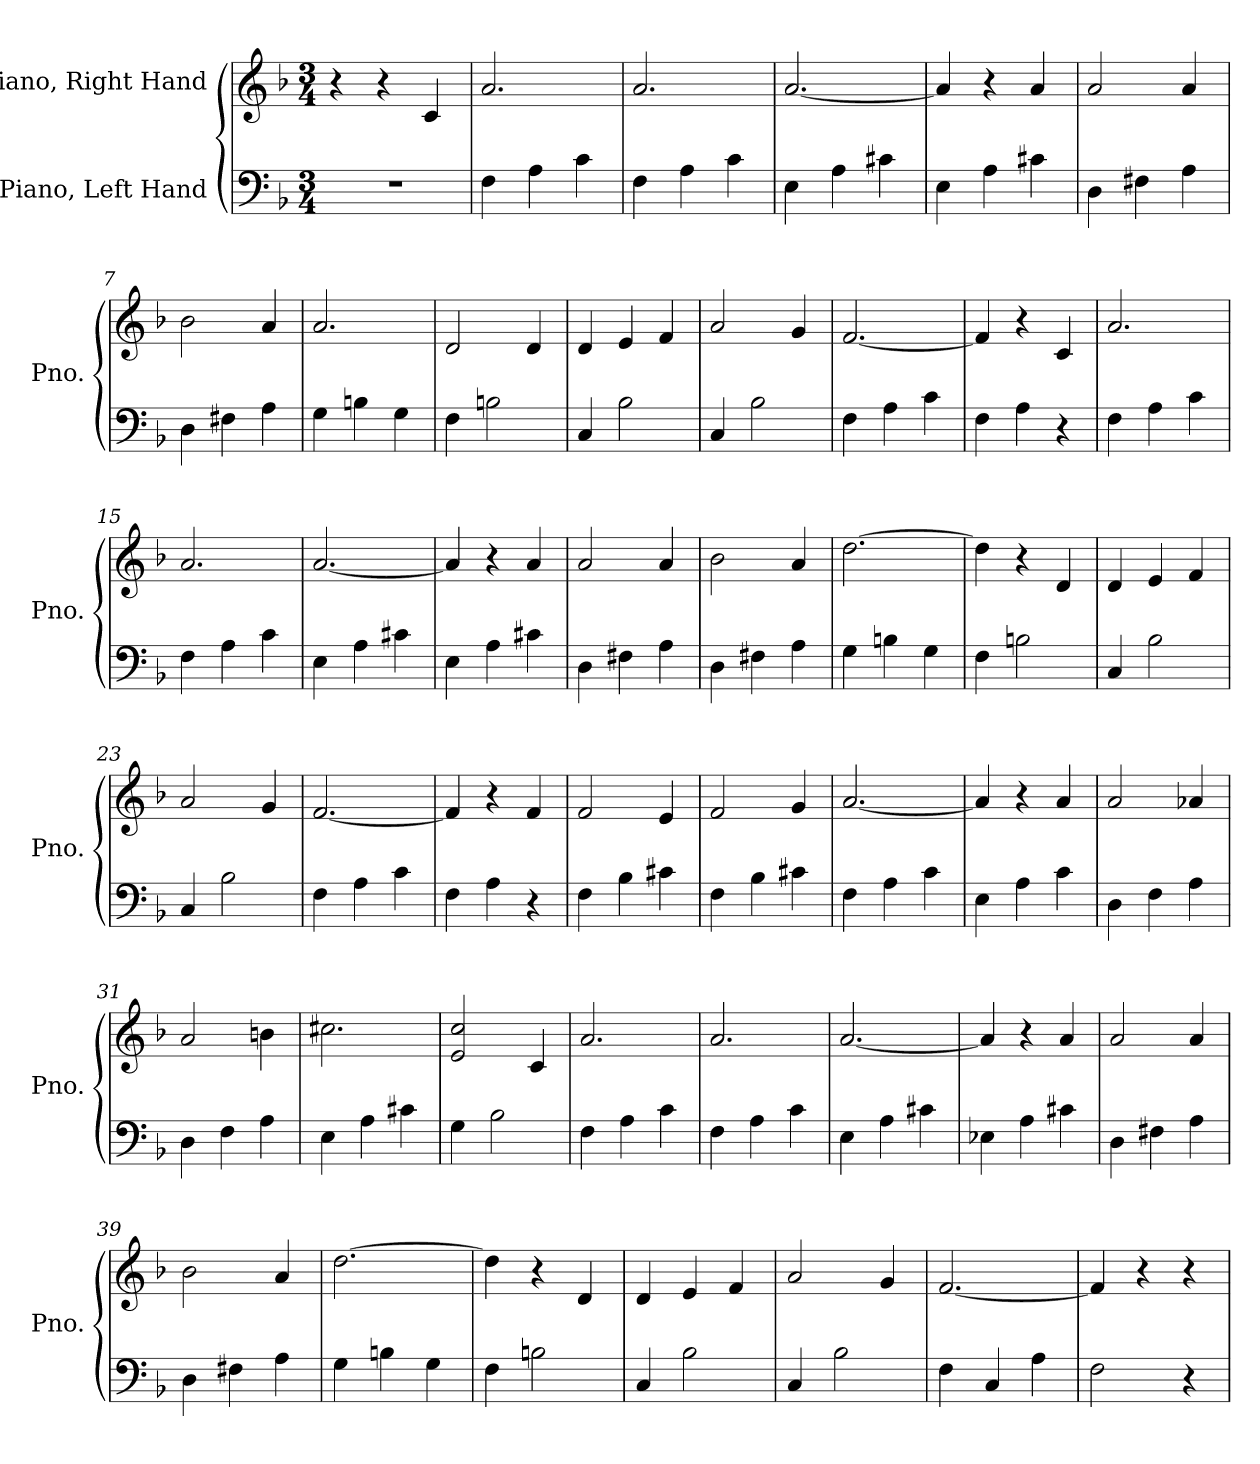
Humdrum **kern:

**kern	**kern
*part2	*part1
*staff2	*staff1
*I"Piano, Left Hand	*I"Piano, Right Hand
*I'Pno.	*I'Pno.
*clefF4	*clefG2
*k[b-]	*k[b-]
*M3/4	*M3/4
*MM100	*MM100
=1	=1
2.r	4r
.	4r
.	4c/
=2	=2
4F\	2.a/
4A\	.
4c\	.
=3	=3
4F\	2.a/
4A\	.
4c\	.
=4	=4
4E\	[2.a/
4A\	.
4c#X\	.
=5	=5
4E\	4a/]
4A\	4r
4c#X\	4a/
=6	=6
4D\	2a/
4F#X\	.
4A\	4a/
=7	=7
4D\	2b-\
4F#X\	.
4A\	4a/
!!LO:LB:g=z
=8	=8
4G\	2.a/
4Bn\	.
4G\	.
=9	=9
4F\	2d/
2Bn\	.
.	4d/
=10	=10
4C/	4d/
2B-\	4e/
.	4f/
=11	=11
4C/	2a/
2B-\	.
.	4g/
=12	=12
4F\	[2.f/
4A\	.
4c\	.
=13	=13
4F\	4f/]
4A\	4r
4r	4c/
=14	=14
4F\	2.a/
4A\	.
4c\	.
=15	=15
4F\	2.a/
4A\	.
4c\	.
=16	=16
4E\	[2.a/
4A\	.
4c#X\	.
=17	=17
4E\	4a/]
4A\	4r
4c#X\	4a/
!!LO:LB:g=z
=18	=18
4D\	2a/
4F#X\	.
4A\	4a/
=19	=19
4D\	2b-\
4F#X\	.
4A\	4a/
=20	=20
4G\	[2.dd\
4Bn\	.
4G\	.
=21	=21
4F\	4dd\]
2Bn\	4r
.	4d/
=22	=22
4C/	4d/
2B-\	4e/
.	4f/
=23	=23
4C/	2a/
2B-\	.
.	4g/
=24	=24
4F\	[2.f/
4A\	.
4c\	.
=25	=25
4F\	4f/]
4A\	4r
4r	4f/
=26	=26
4F\	2f/
4B-\	.
4c#X\	4e/
!!LO:LB:g=z
=27	=27
4F\	2f/
4B-\	.
4c#X\	4g/
=28	=28
4F\	[2.a/
4A\	.
4c\	.
=29	=29
4E\	4a/]
4A\	4r
4c\	4a/
=30	=30
4D\	2a/
4F\	.
4A\	4a-X/
=31	=31
4D\	2a/
4F\	.
4A\	4bn\
=32	=32
4E\	2.cc#X\
4A\	.
4c#X\	.
=33	=33
4G\	2e/ 2cc/
2B-\	.
.	4c/
=34	=34
4F\	2.a/
4A\	.
4c\	.
=35	=35
4F\	2.a/
4A\	.
4c\	.
=36	=36
4E\	[2.a/
4A\	.
4c#X\	.
!!LO:LB:g=z
=37	=37
4E-X\	4a/]
4A\	4r
4c#X\	4a/
=38	=38
4D\	2a/
4F#X\	.
4A\	4a/
=39	=39
4D\	2b-\
4F#X\	.
4A\	4a/
=40	=40
4G\	[2.dd\
4Bn\	.
4G\	.
=41	=41
4F\	4dd\]
2Bn\	4r
.	4d/
=42	=42
4C/	4d/
2B-\	4e/
.	4f/
=43	=43
4C/	2a/
2B-\	.
.	4g/
=44	=44
4F\	[2.f/
4C/	.
4A\	.
=45	=45
2F\	4f/]
.	4r
4r	4r
=	=
*-	*-
